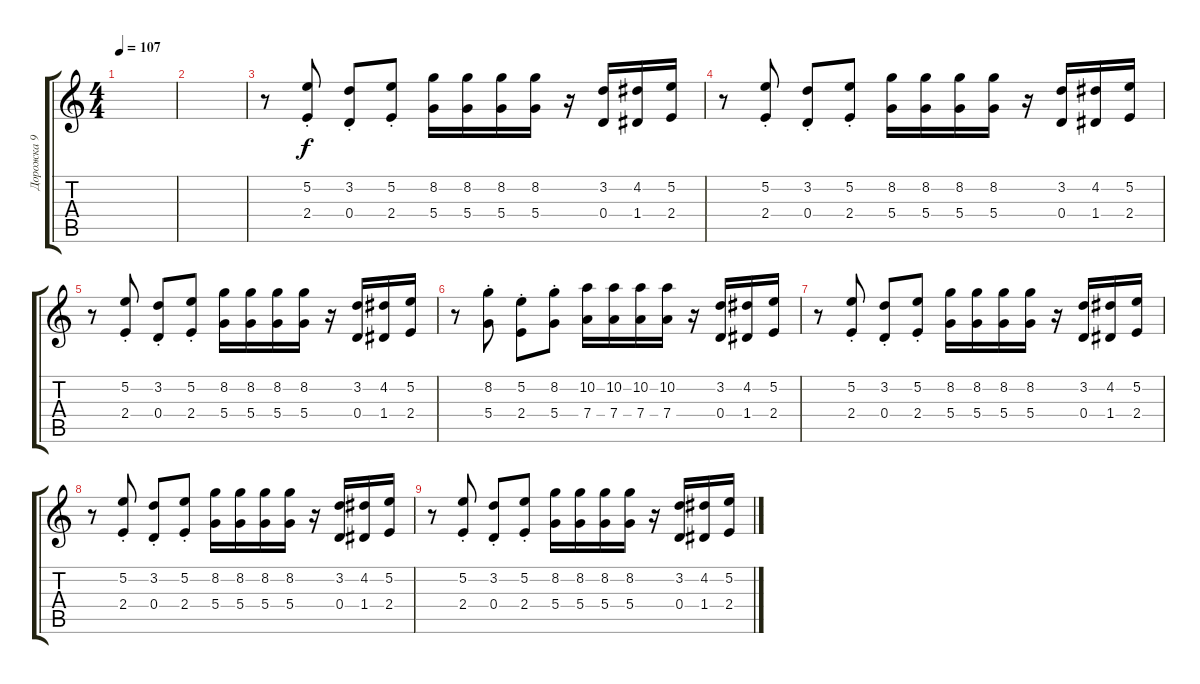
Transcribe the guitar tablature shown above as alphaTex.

\track ("Дорожка 9" "Дорожка 9") {instrument acousticguitarsteel}
\staff {score tabs}
\tuning (E4 B3 G3 D3 A2 E2) {hide}
\ts (4 4)
\tempo 107
\clef g2
\ks c
|
|
r.8 (5.2{st} 2.4{st}).8 (3.2{st} 0.4{st}).8 (5.2{st} 2.4{st}).8 (8.2 5.4).16 (8.2 5.4).16 (8.2 5.4).16 (8.2 5.4).16 r.16 (3.2 0.4).16 (4.2 1.4).16 (5.2 2.4).16 |
r.8 (5.2{st} 2.4{st}).8 (3.2{st} 0.4{st}).8 (5.2{st} 2.4{st}).8 (8.2 5.4).16 (8.2 5.4).16 (8.2 5.4).16 (8.2 5.4).16 r.16 (3.2 0.4).16 (4.2 1.4).16 (5.2 2.4).16 |
r.8 (5.2{st} 2.4{st}).8 (3.2{st} 0.4{st}).8 (5.2{st} 2.4{st}).8 (8.2 5.4).16 (8.2 5.4).16 (8.2 5.4).16 (8.2 5.4).16 r.16 (3.2 0.4).16 (4.2 1.4).16 (5.2 2.4).16 |
r.8 (8.2{st} 5.4{st}).8 (5.2{st} 2.4{st}).8 (8.2{st} 5.4{st}).8 (10.2 7.4).16 (10.2 7.4).16 (10.2 7.4).16 (10.2 7.4).16 r.16 (3.2 0.4).16 (4.2 1.4).16 (5.2 2.4).16 |
r.8 (5.2{st} 2.4{st}).8 (3.2{st} 0.4{st}).8 (5.2{st} 2.4{st}).8 (8.2 5.4).16 (8.2 5.4).16 (8.2 5.4).16 (8.2 5.4).16 r.16 (3.2 0.4).16 (4.2 1.4).16 (5.2 2.4).16 |
r.8 (5.2{st} 2.4{st}).8 (3.2{st} 0.4{st}).8 (5.2{st} 2.4{st}).8 (8.2 5.4).16 (8.2 5.4).16 (8.2 5.4).16 (8.2 5.4).16 r.16 (3.2 0.4).16 (4.2 1.4).16 (5.2 2.4).16 |
r.8 (5.2{st} 2.4{st}).8 (3.2{st} 0.4{st}).8 (5.2{st} 2.4{st}).8 (8.2 5.4).16 (8.2 5.4).16 (8.2 5.4).16 (8.2 5.4).16 r.16 (3.2 0.4).16 (4.2 1.4).16 (5.2 2.4).16
